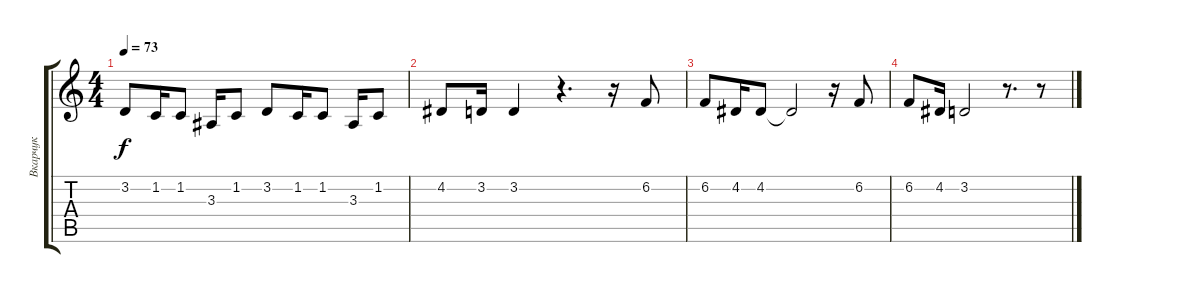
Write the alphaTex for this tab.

\track ("Вкарчук" "Вкарчук") {instrument lead2sawtooth}
\staff {score tabs}
\tuning (E4 B3 G3 D3 A2 E2) {hide}
\ts (4 4)
\tempo 73
\clef g2
\ks c
3.2.8{dy f} 1.2.16 1.2.8 3.3.16 1.2.8 3.2.8 1.2.16 1.2.8 3.3.16 1.2.8 |
4.2.8 3.2.16 3.2.4 r.4{d} r.16 6.2.8 |
6.2.8 4.2.16 4.2.8 4.2{t}.2 r.16 6.2.8 |
6.2.8 4.2.16 3.2.2 r.8{d} r.8
